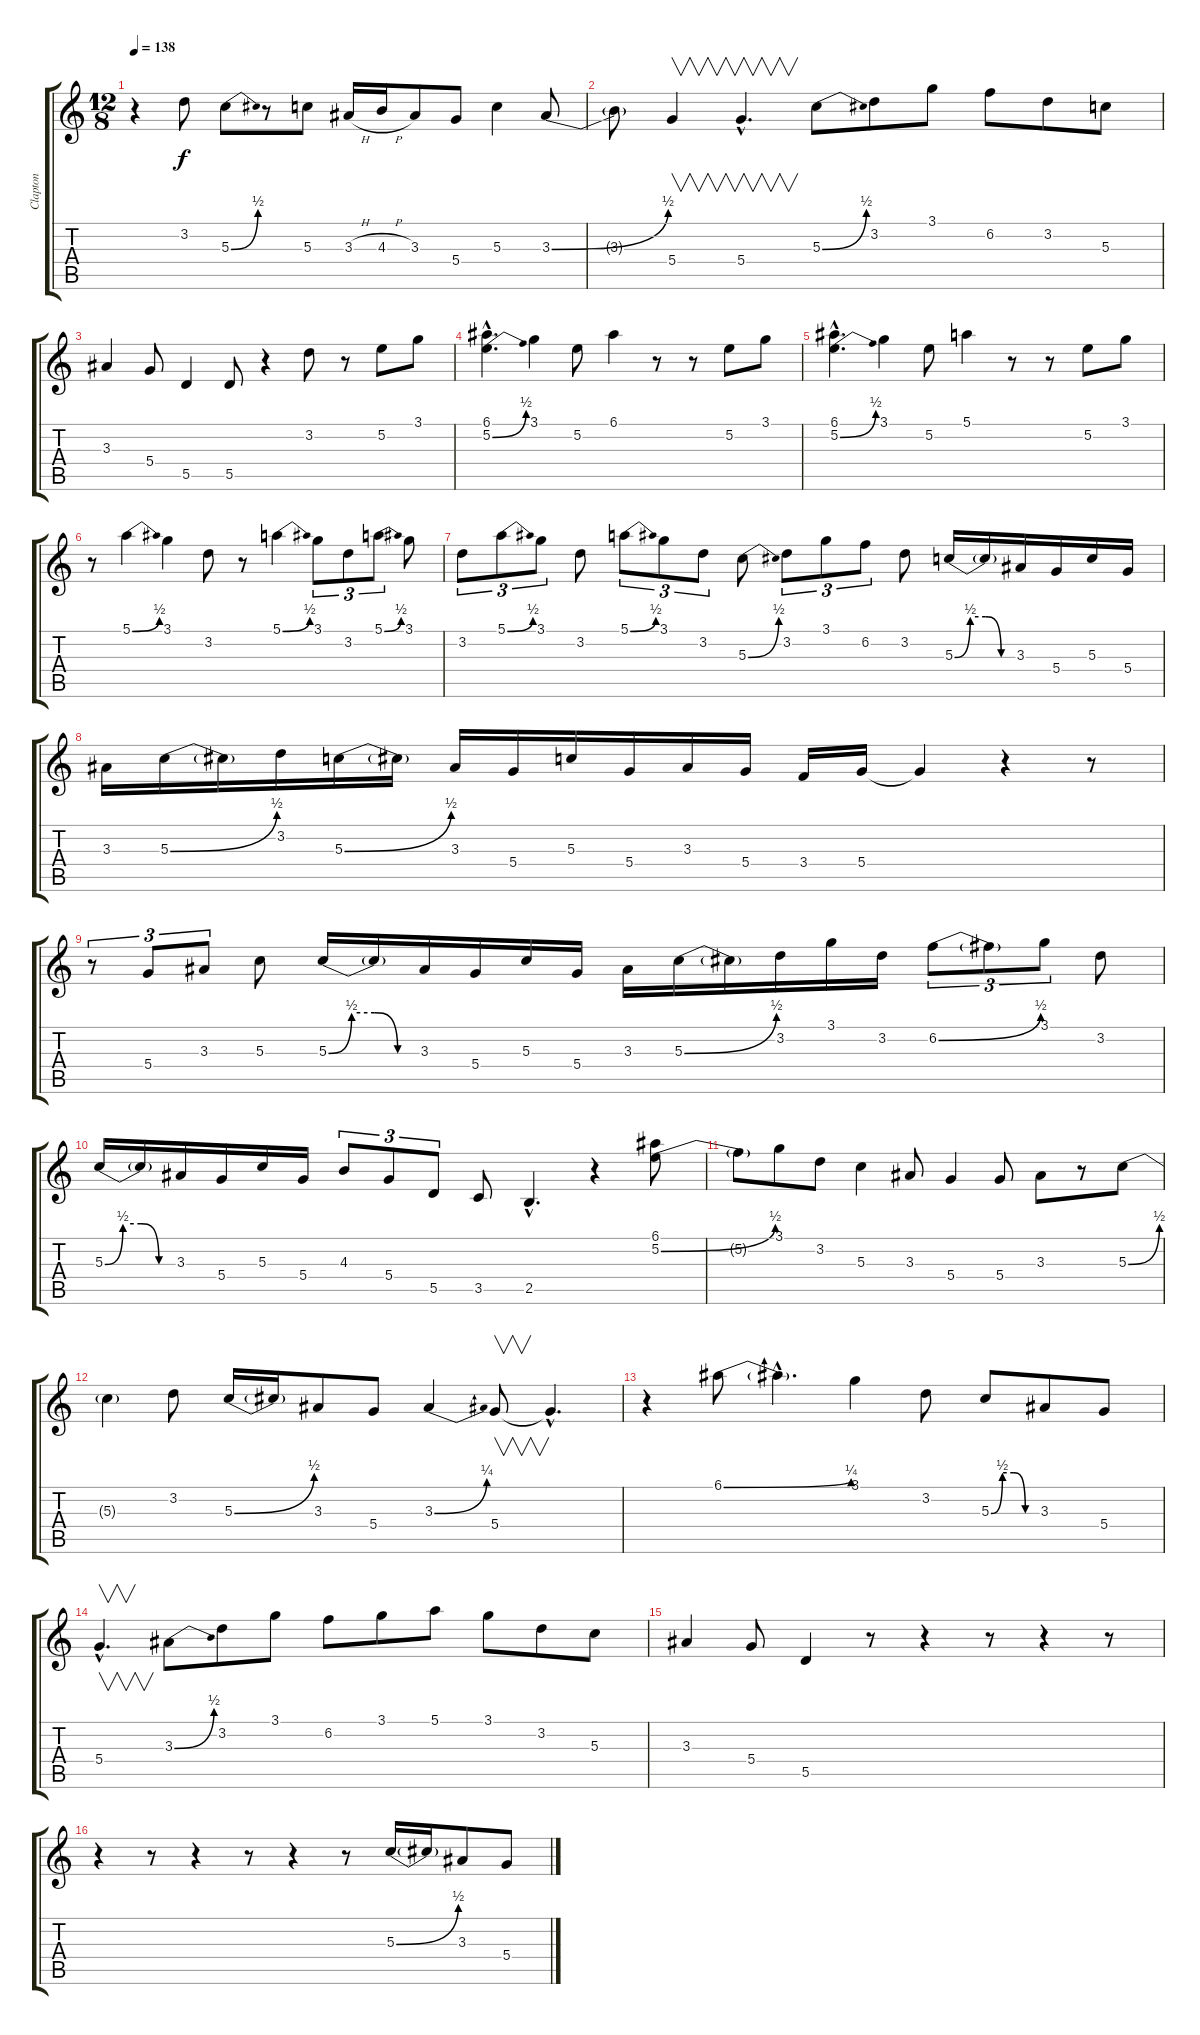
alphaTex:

\track ("Clapton" "Clapton") {instrument distortionguitar}
\staff {score tabs}
\tuning (E4 B3 G3 D3 A2 E2) {hide}
\ts (12 8)
\tempo 138
\clef g2
\ks c
r.4{dy f} 3.2.8 5.3{be (bend 0 0 60 2)}.8 r.8 5.3.8 3.3{h}.16 4.3{h}.16 3.3.8 5.4.8 5.3.4 3.3{be (bend 0 0 60 2)}.8 |
3.3{t}.8 5.4.4{v} 5.4{hac}.4{v d} 5.3{be (bend 0 0 60 2)}.8 3.2.8 3.1.8 6.2.8 3.2.8 5.3.8 |
3.3.4 5.4.8 5.5.4 5.5.8 r.4 3.2.8 r.8 5.2.8 3.1.8 |
(6.1{hac} 5.2{be (bend 0 0 60 2) hac}).4{d} 3.1.4 5.2.8 6.1.4 r.8 r.8 5.2.8 3.1.8 |
(6.1{hac} 5.2{be (bend 0 0 60 2) hac}).4{d} 3.1.4 5.2.8 5.1.4 r.8 r.8 5.2.8 3.1.8 |
r.8 5.1{be (bend 0 0 60 2)}.4 3.1.4 3.2.8 r.8 5.1{be (bend 0 0 60 2)}.4 3.1.8{tu (3 2)} 3.2.8{tu (3 2)} 5.1{be (bend 0 0 60 2)}.8{tu (3 2)} 3.1.8 |
3.2.8{tu (3 2)} 5.1{be (bend 0 0 60 2)}.8{tu (3 2)} 3.1.8{tu (3 2)} 3.2.8 5.1{be (bend 0 0 60 2)}.8{tu (3 2)} 3.1.8{tu (3 2)} 3.2.8{tu (3 2)} 5.3{be (bend 0 0 60 2)}.8 3.2.8{tu (3 2)} 3.1.8{tu (3 2)} 6.2.8{tu (3 2)} 3.2.8 5.3{be (custom 0 0 15 2 30 2 45 0 60 0)}.16 5.3{t}.16 3.3.16 5.4.16 5.3.16 5.4.16 |
3.3.16 5.3{be (bend 0 0 60 2)}.16 5.3{t}.16 3.2.16 5.3{be (bend 0 0 60 2)}.16 5.3{t}.16 3.3.16 5.4.16 5.3.16 5.4.16 3.3.16 5.4.16 3.4.16 5.4.16 5.4{t}.4 r.4 r.8 |
r.8{tu (3 2)} 5.4.8{tu (3 2)} 3.3.8{tu (3 2)} 5.3.8 5.3{be (custom 0 0 15 2 30 2 45 0 60 0)}.16 5.3{t}.16 3.3.16 5.4.16 5.3.16 5.4.16 3.3.16 5.3{be (bend 0 0 60 2)}.16 5.3{t}.16 3.2.16 3.1.16 3.2.16 6.2{be (bend 0 0 60 2)}.8{tu (3 2)} 6.2{t}.8{tu (3 2)} 3.1.8{tu (3 2)} 3.2.8 |
5.3{be (custom 0 0 15 2 30 2 45 0 60 0)}.16 5.3{t}.16 3.3.16 5.4.16 5.3.16 5.4.16 4.3.8{tu (3 2)} 5.4.8{tu (3 2)} 5.5.8{tu (3 2)} 3.5.8 2.5{hac}.4{d} r.4 (6.1 5.2{be (bend 0 0 60 2)}).8 |
5.2{t}.8 3.1.8 3.2.8 5.3.4 3.3.8 5.4.4 5.4.8 3.3.8 r.8 5.3{be (bend 0 0 60 2)}.8 |
5.3{t}.4 3.2.8 5.3{be (bend 0 0 60 2)}.16 5.3{t}.16 3.3.8 5.4.8 3.3{be (bend 0 0 60 1)}.4 5.4.8{v} 5.4{hac t}.4{d} |
r.4 6.1{be (bend 0 0 60 1)}.8 6.1{hac t}.4{d} 3.1.4 3.2.8 5.3{be (custom 0 0 15 2 30 2 45 0 60 0)}.8 3.3.8 5.4.8 |
5.4{hac}.4{v d} 3.3{be (bend 0 0 60 2)}.8 3.2.8 3.1.8 6.2.8 3.1.8 5.1.8 3.1.8 3.2.8 5.3.8 |
3.3.4 5.4.8 5.5.4 r.8 r.4 r.8 r.4 r.8 |
r.4 r.8 r.4 r.8 r.4 r.8 5.3{be (bend 0 0 60 2)}.16 5.3{t}.16 3.3.8 5.4.8
